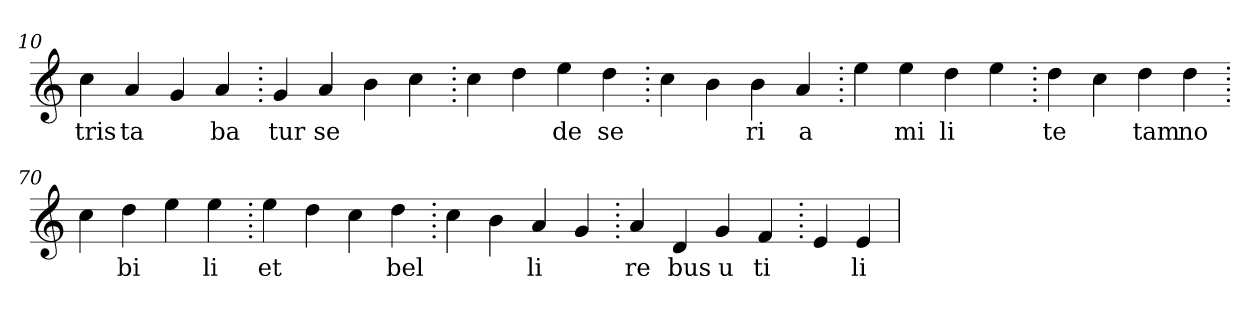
**kern	**text
*part1	*part1
*staff1	*staff1
*clefG2	*
=10.	=10.
4cc	tris
4a	ta
4g	.
4a	ba
=20.	=20.
4g	tur
4a	se
4b	.
4cc	.
=30.	=30.
4cc	.
4dd	.
4ee	de
4dd	se
=40.	=40.
4cc	.
4b	.
4b	ri
4a	a
=50.	=50.
4ee	.
4ee	mi
4dd	li
4ee	.
=60.	=60.
4dd	te
4cc	.
4dd	tam
4dd	no
=70.	=70.
4cc	.
4dd	bi
4ee	.
4ee	li
=80.	=80.
4ee	et
4dd	.
4cc	.
4dd	bel
=90.	=90.
4cc	.
4b	.
4a	li
4g	.
=100.	=100.
4a	re
4d	bus
4g	u
4f	ti
=110.	=110.
4e	.
4e	li
=	=
*-	*-
